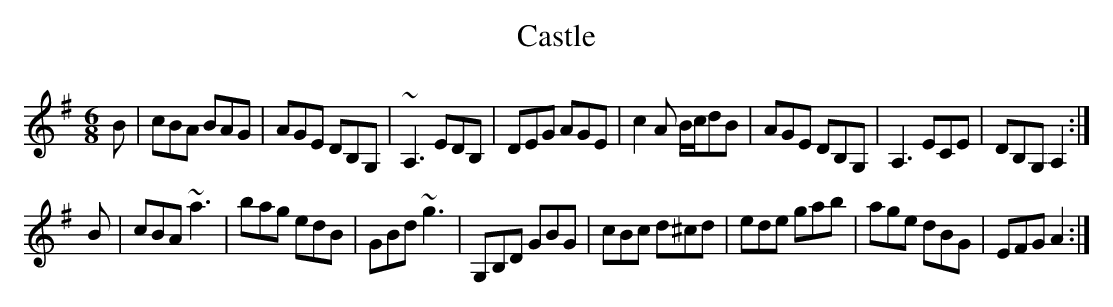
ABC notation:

X:1.1
T:Castle
M:6/8
K:Ador
B|cBA BAG|AGE DB,G,|~A,3 EDB,|DEG AGE|          c2A B/c/dB|AGE DB,G,|A,3 ECE|DB,G, A,2:|
B|cBA ~a3|bag edB|GBd ~g3|G,B,D GBG|            cBc d^cd|ede gab|age dBG|EFG A2:|
